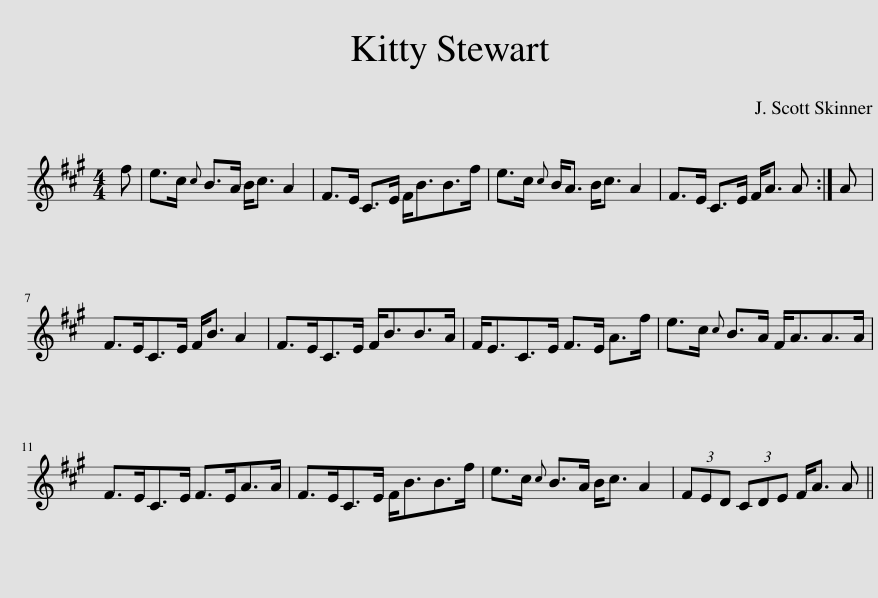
X:1
L:1/8
M:4/4
I:linebreak $
K:A
V:1 treble
V:1
 f | e>c{c} B>A B<c A2 | F>E C>E F<BB>f | e>c{c} B<A B<c A2 | F>E C>E F<A A :| %5
 A |$ F>EC>E F<B A2 | F>EC>E F<BB>A | F<EC>E F>E A>f | e>c{c} B>A F<AA>A |$ %10
 F>EC>E F>EA>A | F>EC>E F<BB>f | e>c{c} B>A B<c A2 | (3FED (3CDE F<A A || %14
